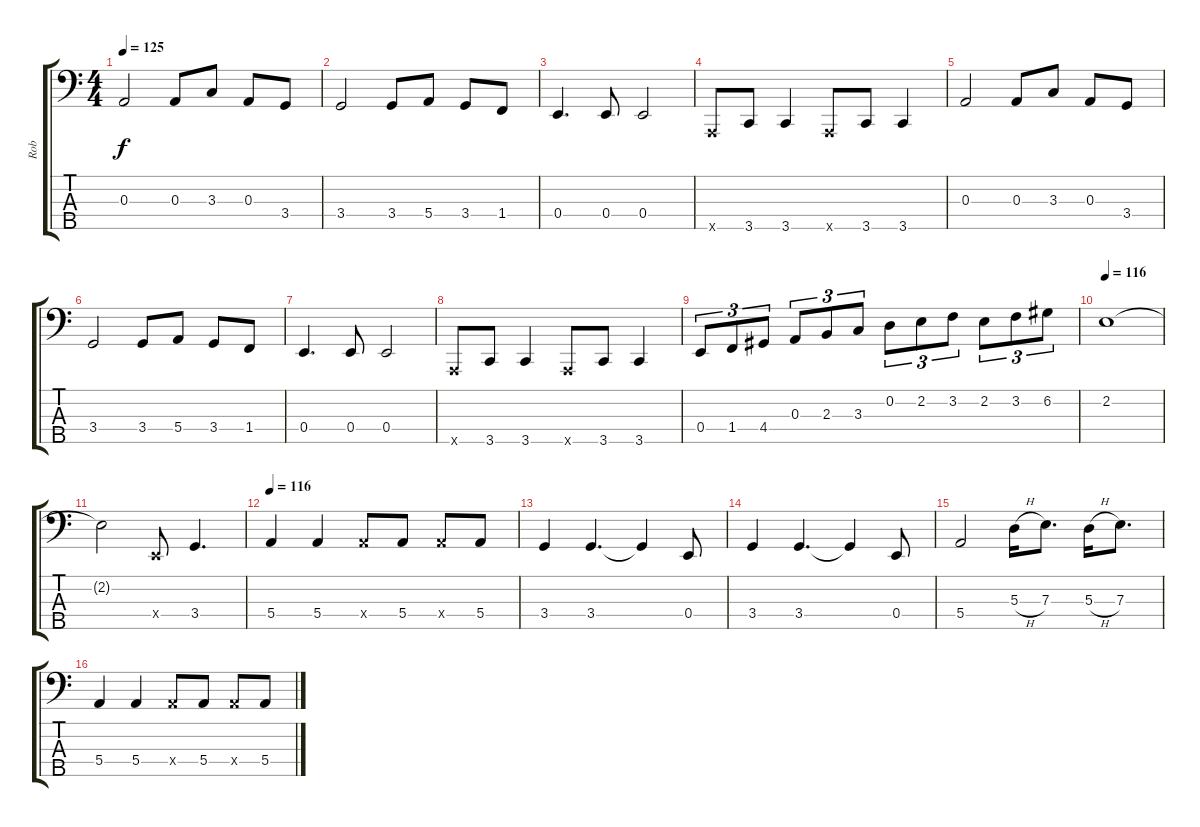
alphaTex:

\track ("Rob" "Rob") {instrument electricbassfinger}
\staff {score tabs}
\tuning (G2 D2 A1 E1 A0) {hide}
\ts (4 4)
\tempo 125
\clef f4
\ks c
0.3.2{dy f} 0.3.8 3.3.8 0.3.8 3.4.8 |
3.4.2 3.4.8 5.4.8 3.4.8 1.4.8 |
0.4.4{d} 0.4.8 0.4.2 |
0.5{x}.8 3.5.8 3.5.4 0.5{x}.8 3.5.8 3.5.4 |
0.3.2 0.3.8 3.3.8 0.3.8 3.4.8 |
3.4.2 3.4.8 5.4.8 3.4.8 1.4.8 |
0.4.4{d} 0.4.8 0.4.2 |
0.5{x}.8 3.5.8 3.5.4 0.5{x}.8 3.5.8 3.5.4 |
0.4.8{tu (3 2)} 1.4.8{tu (3 2)} 4.4.8{tu (3 2)} 0.3.8{tu (3 2)} 2.3.8{tu (3 2)} 3.3.8{tu (3 2)} 0.2.8{tu (3 2)} 2.2.8{tu (3 2)} 3.2.8{tu (3 2)} 2.2.8{tu (3 2)} 3.2.8{tu (3 2)} 6.2.8{tu (3 2)} |
\tempo 116
2.2.1 |
2.2{t}.2 0.4{x}.8 3.4.4{d} |
\tempo 116
5.4.4 5.4.4 5.4{x}.8 5.4.8 5.4{x}.8 5.4.8 |
3.4.4 3.4.4{d} 3.4{t}.4 0.4.8 |
3.4.4 3.4.4{d} 3.4{t}.4 0.4.8 |
5.4.2 5.3{h}.16 7.3.8{d} 5.3{h}.16 7.3.8{d} |
5.4.4 5.4.4 5.4{x}.8 5.4.8 5.4{x}.8 5.4.8
